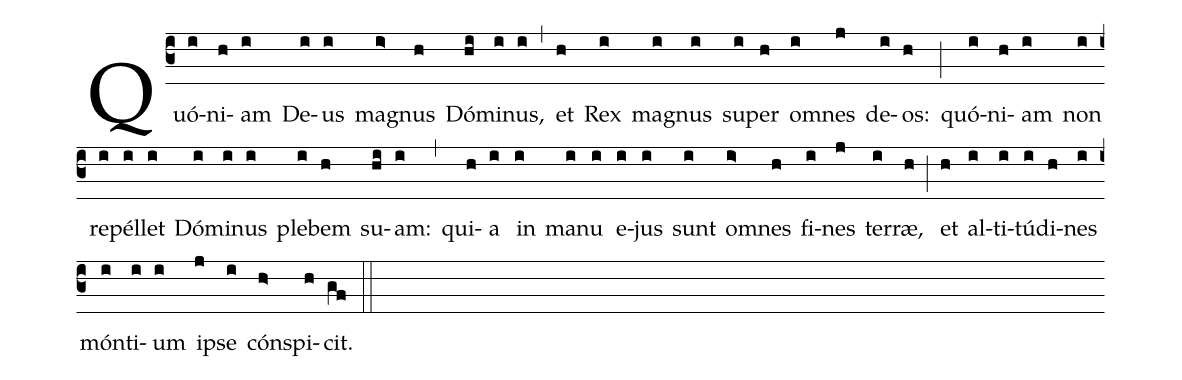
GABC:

%%
(c3)
Quó(i)ni(h)am(i) De(i)us(i) mag(i>)nus(h) Dó(hi)mi(i)nus,(i) (,)
et(h) Rex(i) mag(i)nus(i) su(i)per(h) om(i)nes(j) de(i)os:(h) (;)
quó(i)ni(h)am(i) non(i) re(i)pél(i)let(i) Dó(i)mi(i)nus(i) ple(i)bem(h) su(hi)am:(i) (,)
qui(h)a(i) in(i) ma(i)nu(i) e(i)jus(i) sunt(i) om(i>)nes(h) fi(i)nes(j) ter(i)ræ,(h) (;)
et(h) al(i)ti(i)tú(i)di(h)nes(i) món(i)ti(i)um(i) ip(j)se(i) cón(h>)spi(h)cit.(gf) (::)
